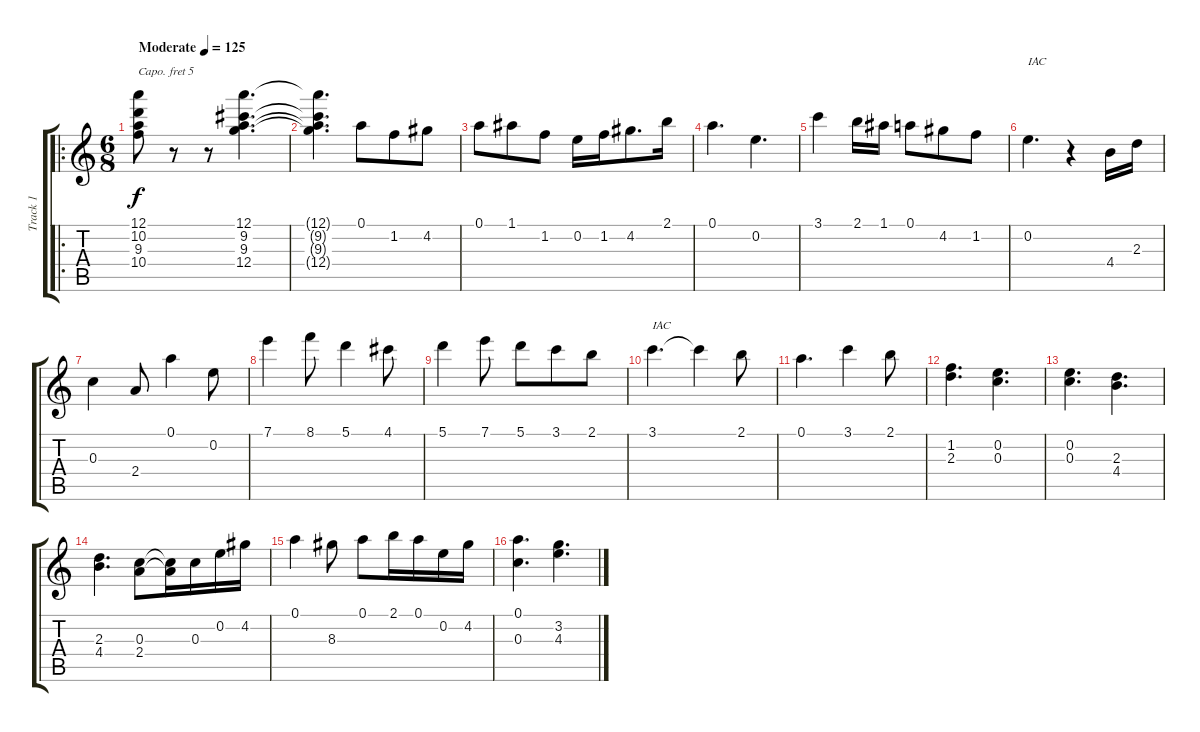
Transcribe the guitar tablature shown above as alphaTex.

\track ("Track 1" "Track 1") {instrument acousticguitarnylon}
\staff {score tabs}
\capo 5
\tuning (E4 B3 G3 D3 A2 E2) {hide}
\ro
\ts (6 8)
\tempo (125 "Moderate")
\clef g2
\ks c
(12.1 10.2 9.3 10.4).8{dy f instrument acousticguitarnylon} r.8 r.8 (12.1 9.2 9.3 12.4).4{d} |
(12.1{t} 9.2{t} 9.3{t} 12.4{t}).4{d} 0.1.8 1.2.8 4.2.8 |
0.1.8 1.1.8 1.2.8 0.2.16 1.2.16 4.2.8{d} 2.1.16 |
0.1.4{d} 0.2.4{d} |
3.1.4 2.1.16 1.1.16 0.1.8 4.2.8 1.2.8 |
0.2.4{d txt "IAC"} r.4 4.4.16 2.3.16 |
0.3.4 2.4.8 0.1.4 0.2.8 |
7.1.4 8.1.8 5.1.4 4.1.8 |
5.1.4 7.1.8 5.1.8 3.1.8 2.1.8 |
3.1.4{d txt "IAC"} 3.1{t}.4 2.1.8 |
0.1.4{d} 3.1.4 2.1.8 |
(1.2 2.3).4{d} (0.2 0.3).4{d} |
(0.2 0.3).4{d} (2.3 4.4).4{d} |
(2.3 4.4).4{d} (0.3 2.4).8 (0.3{t} 2.4{t}).16 0.3.16 0.2.16 4.2.16 |
0.1.4 8.3.8 0.1.8 2.1.16 0.1.16 0.2.16 4.2.16 |
(0.1 0.3).4{d} (3.2 4.3).4{d}
